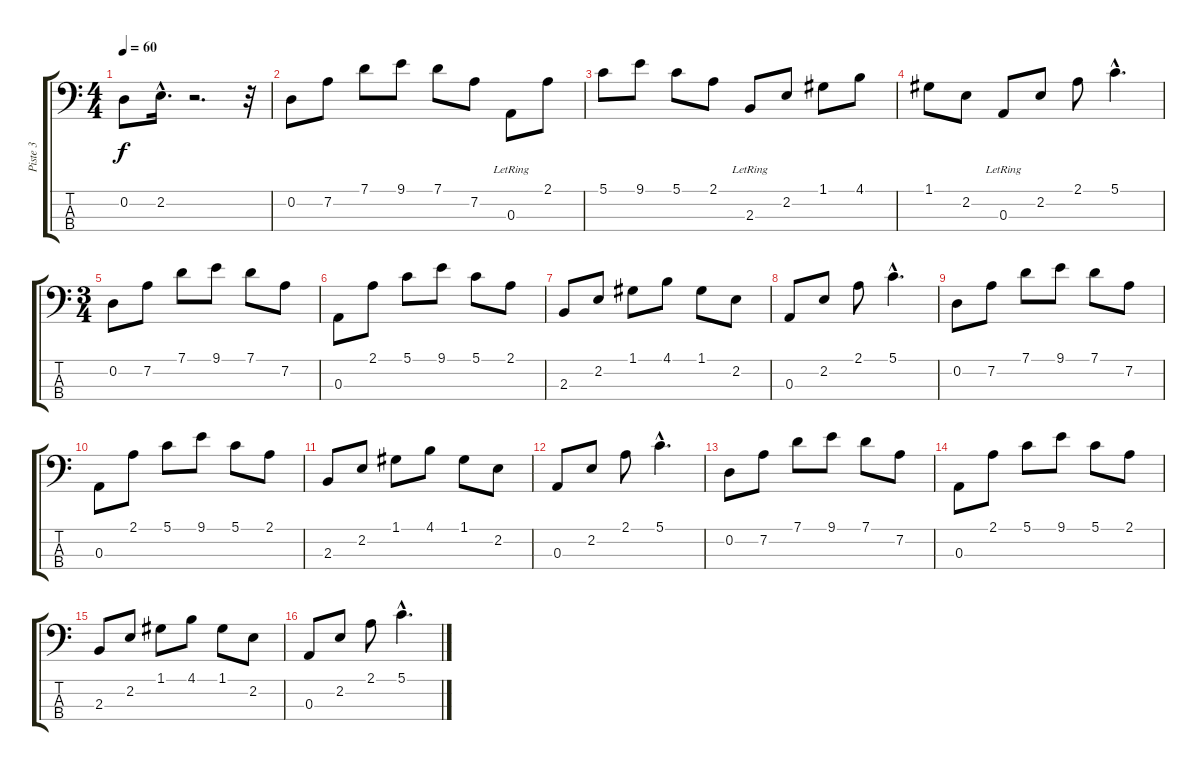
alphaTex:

\track ("Piste 3" "Piste 3") {instrument electricbasspick}
\staff {score tabs}
\tuning (G2 D2 A1 E1) {hide}
\ts (4 4)
\tempo 60
\clef f4
\ks c
0.2.8{dy f} 2.2{hac}.16{d} r.2{d} r.32 |
0.2.8 7.2.8 7.1.8 9.1.8 7.1.8 7.2.8 0.3{lr}.8 2.1.8 |
5.1.8 9.1.8 5.1.8 2.1.8 2.3{lr}.8 2.2.8 1.1.8 4.1.8 |
1.1.8 2.2.8 0.3{lr}.8 2.2.8 2.1.8 5.1{hac}.4{d} |
\ts (3 4)
0.2.8 7.2.8 7.1.8 9.1.8 7.1.8 7.2.8 |
0.3.8 2.1.8 5.1.8 9.1.8 5.1.8 2.1.8 |
2.3.8 2.2.8 1.1.8 4.1.8 1.1.8 2.2.8 |
0.3.8 2.2.8 2.1.8 5.1{hac}.4{d} |
0.2.8 7.2.8 7.1.8 9.1.8 7.1.8 7.2.8 |
0.3.8 2.1.8 5.1.8 9.1.8 5.1.8 2.1.8 |
2.3.8 2.2.8 1.1.8 4.1.8 1.1.8 2.2.8 |
0.3.8 2.2.8 2.1.8 5.1{hac}.4{d} |
0.2.8 7.2.8 7.1.8 9.1.8 7.1.8 7.2.8 |
0.3.8 2.1.8 5.1.8 9.1.8 5.1.8 2.1.8 |
2.3.8 2.2.8 1.1.8 4.1.8 1.1.8 2.2.8 |
0.3.8 2.2.8 2.1.8 5.1{hac}.4{d}
